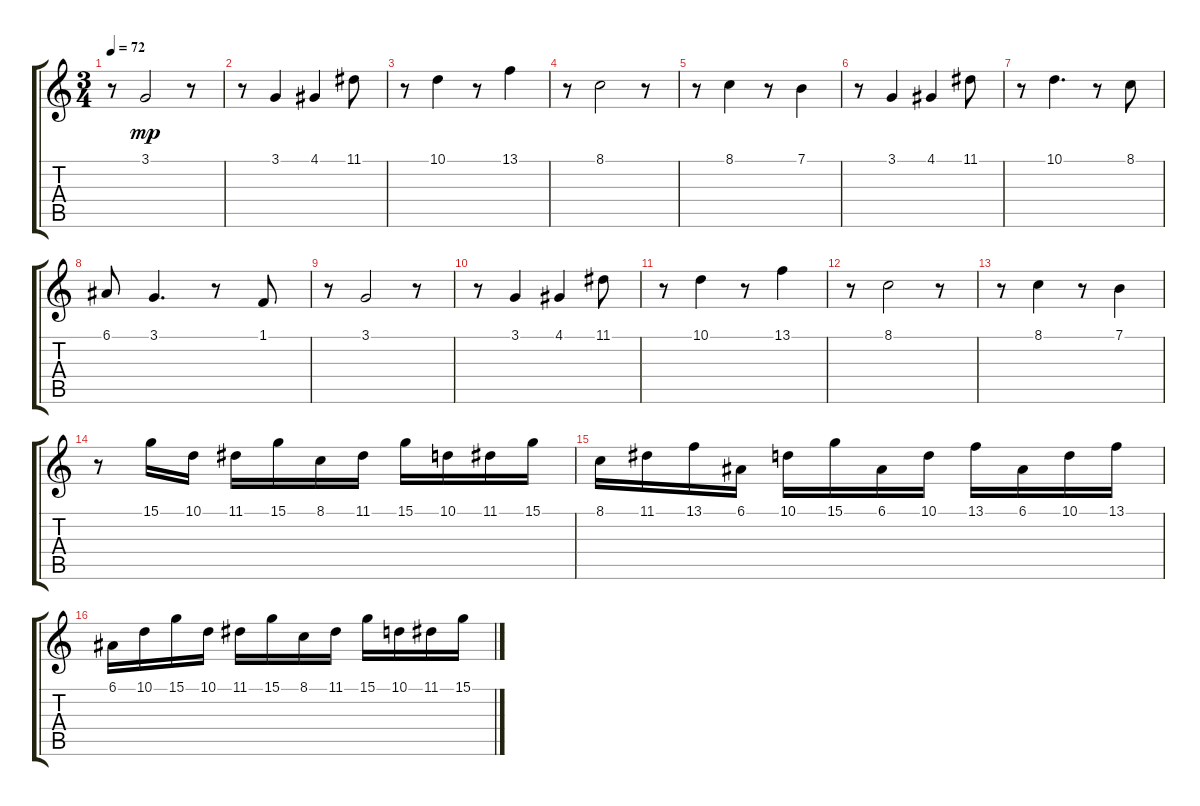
\track "" {instrument blownbottle}
\staff {score tabs}
\tuning (E4 B3 G3 D3 A2 E2) {hide}
\ts (3 4)
\tempo 72
\clef g2
\ks c
r.8{dy mp} 3.1.2 r.8 |
r.8 3.1.4 4.1.4 11.1.8 |
r.8 10.1.4 r.8 13.1.4 |
r.8 8.1.2 r.8 |
r.8 8.1.4 r.8 7.1.4 |
r.8 3.1.4 4.1.4 11.1.8 |
r.8 10.1.4{d} r.8 8.1.8 |
6.1.8 3.1.4{d} r.8 1.1.8 |
r.8 3.1.2 r.8 |
r.8 3.1.4 4.1.4 11.1.8 |
r.8 10.1.4 r.8 13.1.4 |
r.8 8.1.2 r.8 |
r.8 8.1.4 r.8 7.1.4 |
r.8 15.1.16 10.1.16 11.1.16 15.1.16 8.1.16 11.1.16 15.1.16 10.1.16 11.1.16 15.1.16 |
8.1.16 11.1.16 13.1.16 6.1.16 10.1.16 15.1.16 6.1.16 10.1.16 13.1.16 6.1.16 10.1.16 13.1.16 |
6.1.16 10.1.16 15.1.16 10.1.16 11.1.16 15.1.16 8.1.16 11.1.16 15.1.16 10.1.16 11.1.16 15.1.16
